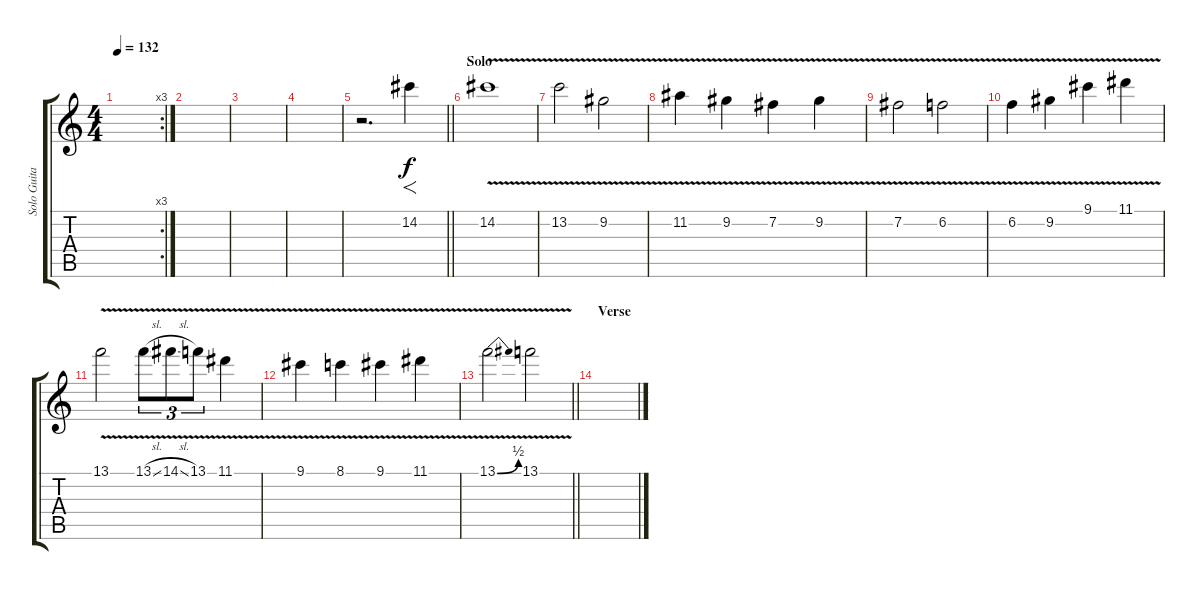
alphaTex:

\track ("Solo Guitar" "Solo Guita") {instrument distortionguitar}
\staff {score tabs}
\tuning (E4 B3 G3 D3 A2 E2) {hide}
\rc 3
\ts (4 4)
\tempo 132
\clef g2
\ks c
|
|
|
|
\barLineRight lightlight
r.2{d} 14.2.4{f} |
\section ("" "Solo")
14.2{v}.1 |
13.2{v}.2 9.2{v}.2 |
11.2{v}.4 9.2{v}.4 7.2{v}.4 9.2{v}.4 |
7.2{v}.2 6.2{v}.2 |
6.2{v}.4 9.2{v}.4 9.1{v}.4 11.1{v}.4 |
13.1{v}.2 13.1{v sl}.8{tu (3 2)} 14.1{v sl}.8{tu (3 2)} 13.1{v}.8{tu (3 2)} 11.1{v}.4 |
9.1{v}.4 8.1{v}.4 9.1{v}.4 11.1{v}.4 |
\barLineRight lightlight
13.1{be (bend 0 0 60 2) v}.2 13.1{v}.2 |
\section ("" "Verse")
